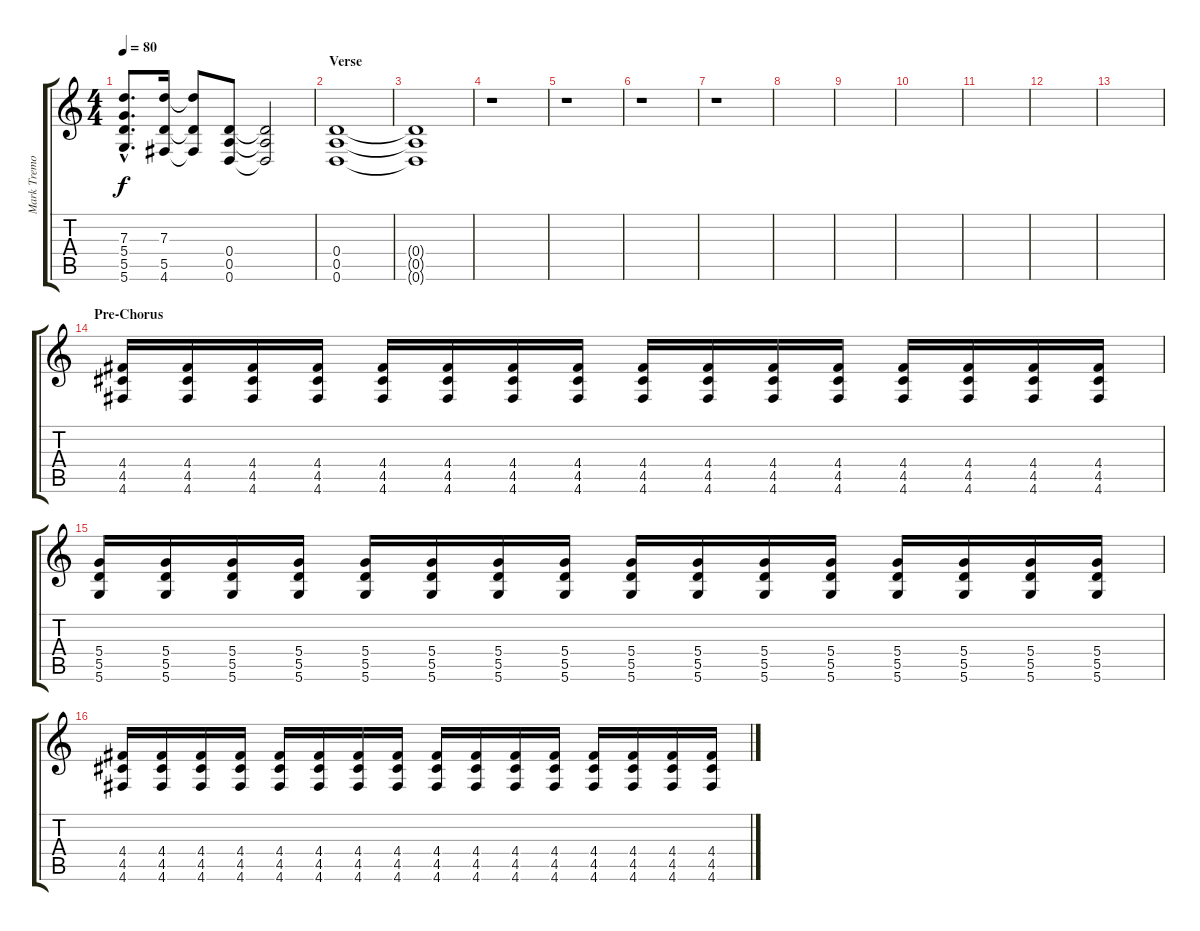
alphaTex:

\track ("Mark Tremonti" "Mark Tremo") {instrument distortionguitar}
\staff {score tabs}
\tuning (E4 B3 G3 D3 A2 D2) {hide}
\ts (4 4)
\tempo 80
\clef g2
\ks c
(7.3{hac} 5.4{hac} 5.5{hac} 5.6{hac}).8{d dy f} (7.3 5.5 4.6).16 (7.3{t} 5.5{t} 4.6{t}).8 (0.4 0.5 0.6).8 (0.4{t} 0.5{t} 0.6{t}).2 |
\section ("" "Verse")
(0.4 0.5 0.6).1 |
(0.4{t} 0.5{t} 0.6{t}).1 |
r.1 |
r.1 |
r.1 |
r.1 |
|
|
|
|
|
|
\section ("" "Pre-Chorus")
(4.4 4.5 4.6).16 (4.4 4.5 4.6).16 (4.4 4.5 4.6).16 (4.4 4.5 4.6).16 (4.4 4.5 4.6).16 (4.4 4.5 4.6).16 (4.4 4.5 4.6).16 (4.4 4.5 4.6).16 (4.4 4.5 4.6).16 (4.4 4.5 4.6).16 (4.4 4.5 4.6).16 (4.4 4.5 4.6).16 (4.4 4.5 4.6).16 (4.4 4.5 4.6).16 (4.4 4.5 4.6).16 (4.4 4.5 4.6).16 |
(5.4 5.5 5.6).16 (5.4 5.5 5.6).16 (5.4 5.5 5.6).16 (5.4 5.5 5.6).16 (5.4 5.5 5.6).16 (5.4 5.5 5.6).16 (5.4 5.5 5.6).16 (5.4 5.5 5.6).16 (5.4 5.5 5.6).16 (5.4 5.5 5.6).16 (5.4 5.5 5.6).16 (5.4 5.5 5.6).16 (5.4 5.5 5.6).16 (5.4 5.5 5.6).16 (5.4 5.5 5.6).16 (5.4 5.5 5.6).16 |
(4.4 4.5 4.6).16 (4.4 4.5 4.6).16 (4.4 4.5 4.6).16 (4.4 4.5 4.6).16 (4.4 4.5 4.6).16 (4.4 4.5 4.6).16 (4.4 4.5 4.6).16 (4.4 4.5 4.6).16 (4.4 4.5 4.6).16 (4.4 4.5 4.6).16 (4.4 4.5 4.6).16 (4.4 4.5 4.6).16 (4.4 4.5 4.6).16 (4.4 4.5 4.6).16 (4.4 4.5 4.6).16 (4.4 4.5 4.6).16
